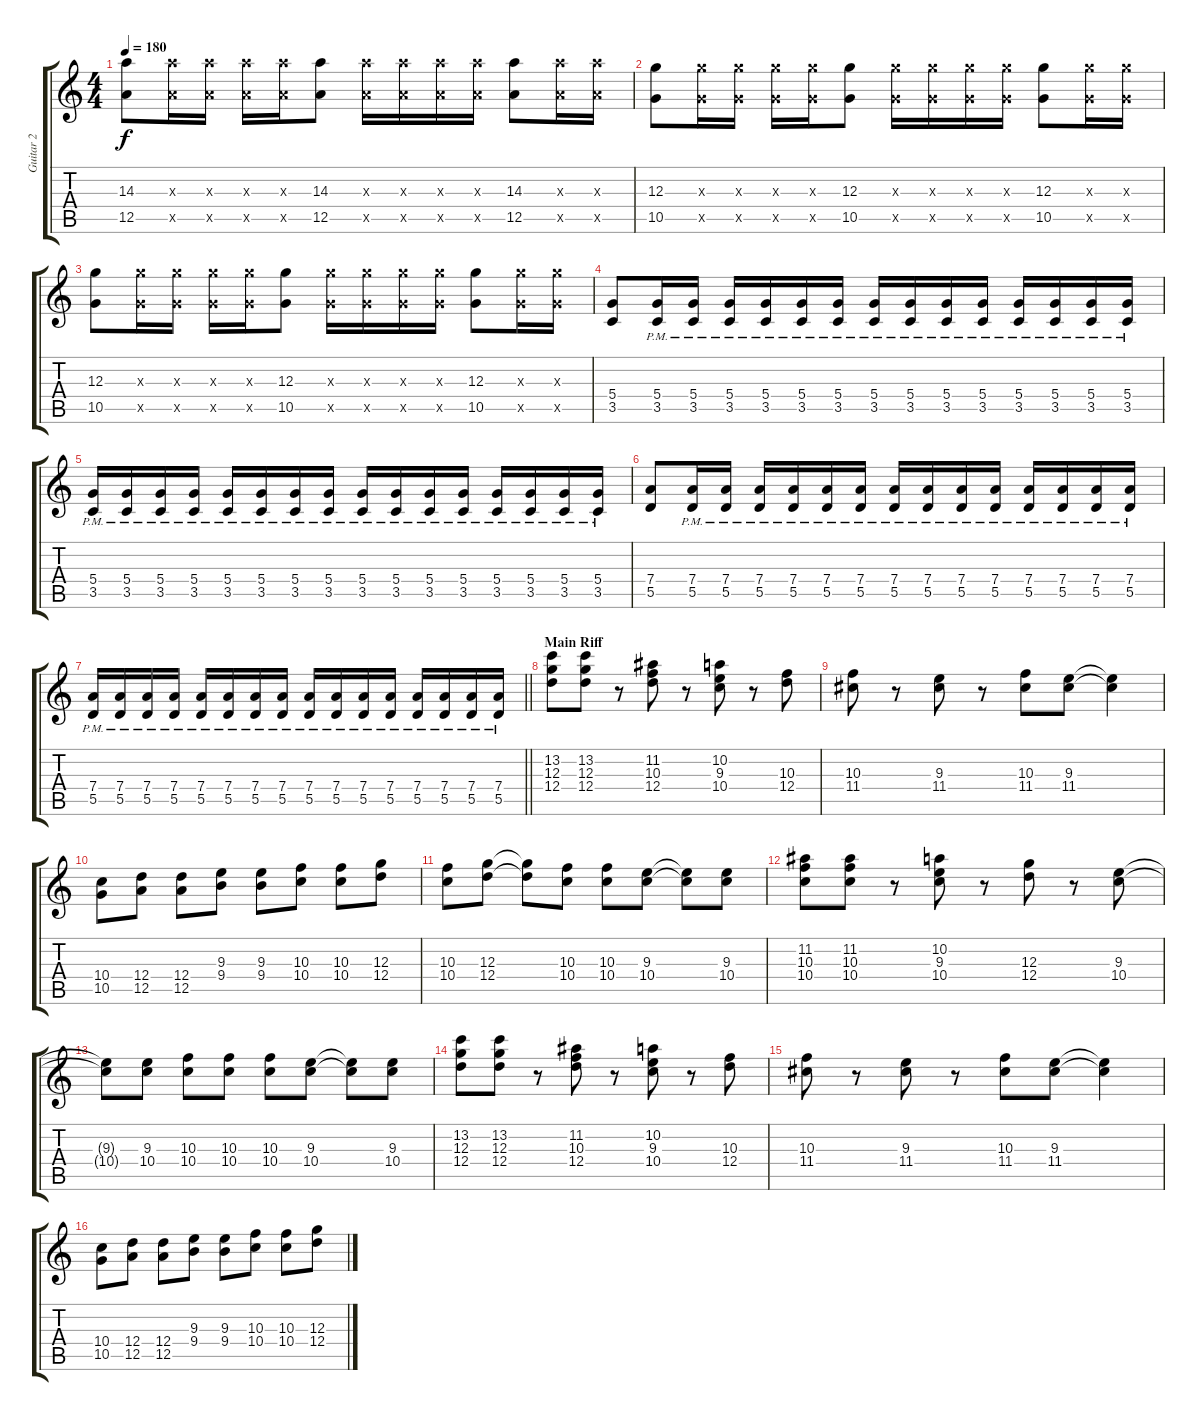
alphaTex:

\track ("Guitar 2" "Guitar 2") {instrument overdrivenguitar}
\staff {score tabs}
\tuning (E4 B3 G3 D3 A2 E2) {hide}
\ts (4 4)
\tempo 180
\clef g2
\ks c
(14.3 12.5).8{dy f} (14.3{x} 12.5{x}).16 (14.3{x} 12.5{x}).16 (14.3{x} 12.5{x}).16 (14.3{x} 12.5{x}).16 (14.3 12.5).8 (14.3{x} 12.5{x}).16 (14.3{x} 12.5{x}).16 (14.3{x} 12.5{x}).16 (14.3{x} 12.5{x}).16 (14.3 12.5).8 (14.3{x} 12.5{x}).16 (14.3{x} 12.5{x}).16 |
(12.3 10.5).8 (12.3{x} 10.5{x}).16 (12.3{x} 10.5{x}).16 (12.3{x} 10.5{x}).16 (12.3{x} 10.5{x}).16 (12.3 10.5).8 (12.3{x} 10.5{x}).16 (12.3{x} 10.5{x}).16 (12.3{x} 10.5{x}).16 (12.3{x} 10.5{x}).16 (12.3 10.5).8 (12.3{x} 10.5{x}).16 (12.3{x} 10.5{x}).16 |
(12.3 10.5).8 (12.3{x} 10.5{x}).16 (12.3{x} 10.5{x}).16 (12.3{x} 10.5{x}).16 (12.3{x} 10.5{x}).16 (12.3 10.5).8 (12.3{x} 10.5{x}).16 (12.3{x} 10.5{x}).16 (12.3{x} 10.5{x}).16 (12.3{x} 10.5{x}).16 (12.3 10.5).8 (12.3{x} 10.5{x}).16 (12.3{x} 10.5{x}).16 |
(5.4 3.5).8 (5.4{pm} 3.5{pm}).16 (5.4{pm} 3.5{pm}).16 (5.4{pm} 3.5{pm}).16 (5.4{pm} 3.5{pm}).16 (5.4{pm} 3.5{pm}).16 (5.4{pm} 3.5{pm}).16 (5.4{pm} 3.5{pm}).16 (5.4{pm} 3.5{pm}).16 (5.4{pm} 3.5{pm}).16 (5.4{pm} 3.5{pm}).16 (5.4{pm} 3.5{pm}).16 (5.4{pm} 3.5{pm}).16 (5.4{pm} 3.5{pm}).16 (5.4{pm} 3.5{pm}).16 |
(5.4{pm} 3.5{pm}).16 (5.4{pm} 3.5{pm}).16 (5.4{pm} 3.5{pm}).16 (5.4{pm} 3.5{pm}).16 (5.4{pm} 3.5{pm}).16 (5.4{pm} 3.5{pm}).16 (5.4{pm} 3.5{pm}).16 (5.4{pm} 3.5{pm}).16 (5.4{pm} 3.5{pm}).16 (5.4{pm} 3.5{pm}).16 (5.4{pm} 3.5{pm}).16 (5.4{pm} 3.5{pm}).16 (5.4{pm} 3.5{pm}).16 (5.4{pm} 3.5{pm}).16 (5.4{pm} 3.5{pm}).16 (5.4{pm} 3.5{pm}).16 |
(7.4 5.5).8 (7.4{pm} 5.5{pm}).16 (7.4{pm} 5.5{pm}).16 (7.4{pm} 5.5{pm}).16 (7.4{pm} 5.5{pm}).16 (7.4{pm} 5.5{pm}).16 (7.4{pm} 5.5{pm}).16 (7.4{pm} 5.5{pm}).16 (7.4{pm} 5.5{pm}).16 (7.4{pm} 5.5{pm}).16 (7.4{pm} 5.5{pm}).16 (7.4{pm} 5.5{pm}).16 (7.4{pm} 5.5{pm}).16 (7.4{pm} 5.5{pm}).16 (7.4{pm} 5.5{pm}).16 |
\barLineRight lightlight
(7.4{pm} 5.5{pm}).16 (7.4{pm} 5.5{pm}).16 (7.4{pm} 5.5{pm}).16 (7.4{pm} 5.5{pm}).16 (7.4{pm} 5.5{pm}).16 (7.4{pm} 5.5{pm}).16 (7.4{pm} 5.5{pm}).16 (7.4{pm} 5.5{pm}).16 (7.4{pm} 5.5{pm}).16 (7.4{pm} 5.5{pm}).16 (7.4{pm} 5.5{pm}).16 (7.4{pm} 5.5{pm}).16 (7.4{pm} 5.5{pm}).16 (7.4{pm} 5.5{pm}).16 (7.4{pm} 5.5{pm}).16 (7.4{pm} 5.5{pm}).16 |
\section ("" "Main Riff")
(13.2 12.3 12.4).8 (13.2 12.3 12.4).8 r.8 (11.2 10.3 12.4).8 r.8 (10.2 9.3 10.4).8 r.8 (10.3 12.4).8 |
(10.3 11.4).8 r.8 (9.3 11.4).8 r.8 (10.3 11.4).8 (9.3 11.4).8 (9.3{t} 11.4{t}).4 |
(10.4 10.5).8 (12.4 12.5).8 (12.4 12.5).8 (9.3 9.4).8 (9.3 9.4).8 (10.3 10.4).8 (10.3 10.4).8 (12.3 12.4).8 |
(10.3 10.4).8 (12.3 12.4).8 (12.3{t} 12.4{t}).8 (10.3 10.4).8 (10.3 10.4).8 (9.3 10.4).8 (9.3{t} 10.4{t}).8 (9.3 10.4).8 |
(11.2 10.3 10.4).8 (11.2 10.3 10.4).8 r.8 (10.2 9.3 10.4).8 r.8 (12.3 12.4).8 r.8 (9.3 10.4).8 |
(9.3{t} 10.4{t}).8 (9.3 10.4).8 (10.3 10.4).8 (10.3 10.4).8 (10.3 10.4).8 (9.3 10.4).8 (9.3{t} 10.4{t}).8 (9.3 10.4).8 |
(13.2 12.3 12.4).8 (13.2 12.3 12.4).8 r.8 (11.2 10.3 12.4).8 r.8 (10.2 9.3 10.4).8 r.8 (10.3 12.4).8 |
(10.3 11.4).8 r.8 (9.3 11.4).8 r.8 (10.3 11.4).8 (9.3 11.4).8 (9.3{t} 11.4{t}).4 |
(10.4 10.5).8 (12.4 12.5).8 (12.4 12.5).8 (9.3 9.4).8 (9.3 9.4).8 (10.3 10.4).8 (10.3 10.4).8 (12.3 12.4).8
